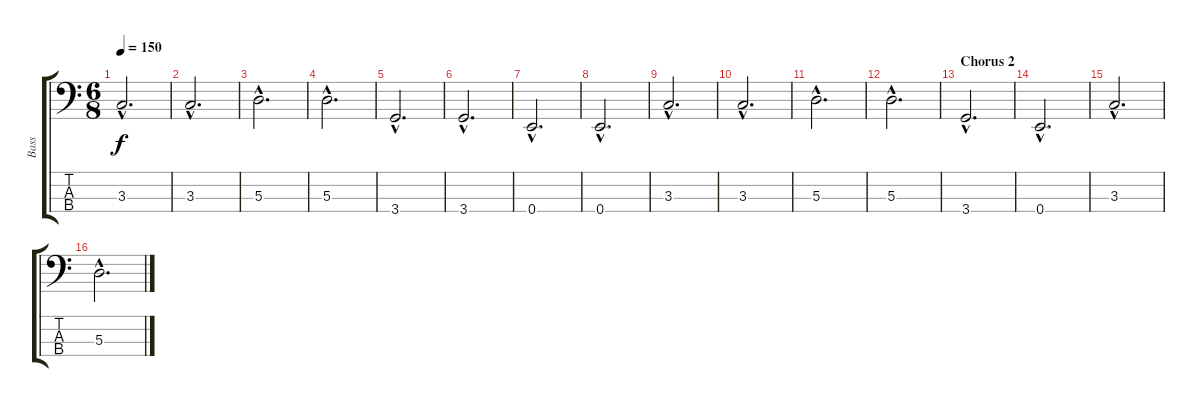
\track ("Bass" "Bass") {instrument electricbasspick}
\staff {score tabs}
\tuning (G2 D2 A1 E1) {hide}
\ts (6 8)
\tempo 150
\clef f4
\ks c
3.3{hac}.2{d dy f} |
3.3{hac}.2{d} |
5.3{hac}.2{d} |
5.3{hac}.2{d} |
3.4{hac}.2{d} |
3.4{hac}.2{d} |
0.4{hac}.2{d} |
0.4{hac}.2{d} |
3.3{hac}.2{d} |
3.3{hac}.2{d} |
5.3{hac}.2{d} |
5.3{hac}.2{d} |
\section ("" "Chorus 2")
3.4{hac}.2{d} |
0.4{hac}.2{d} |
3.3{hac}.2{d} |
5.3{hac}.2{d}
